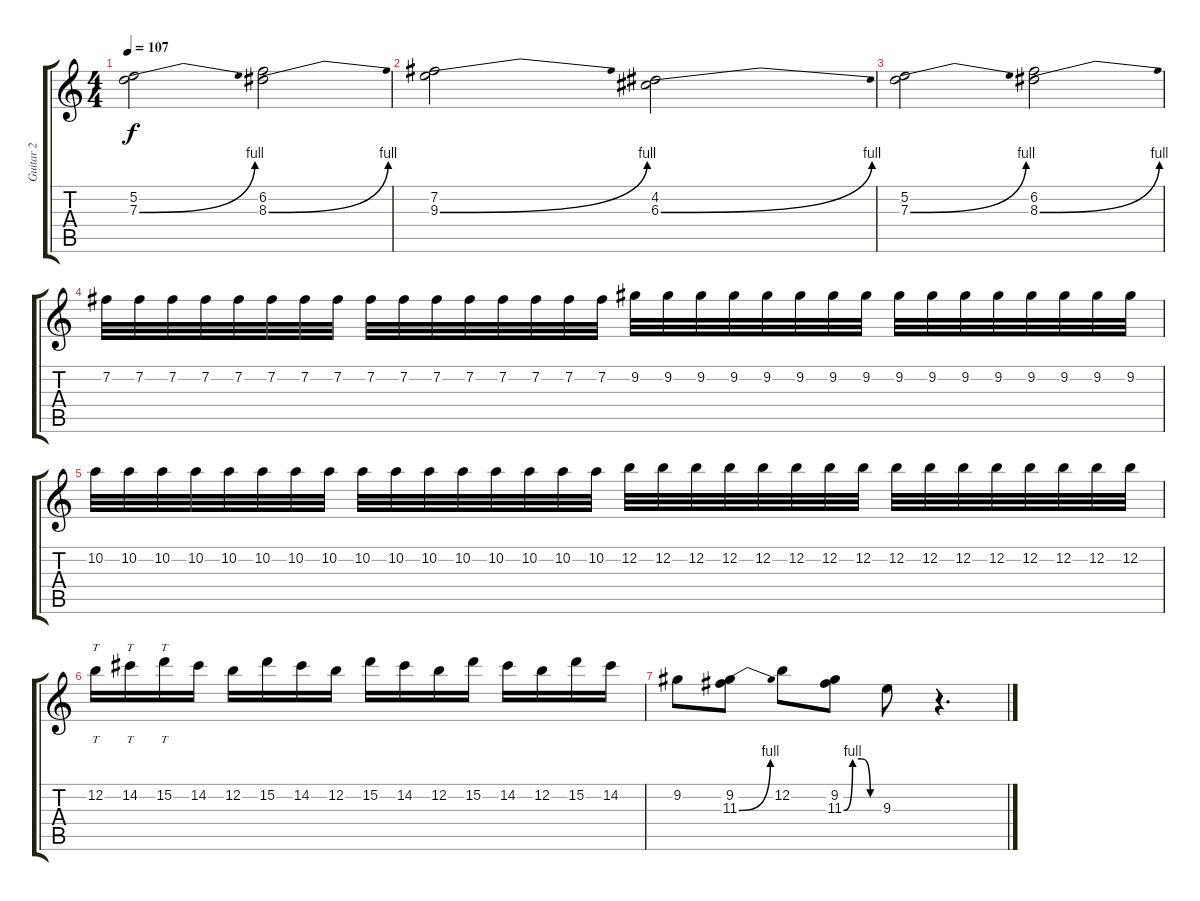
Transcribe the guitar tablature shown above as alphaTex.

\track ("Guitar 2" "Guitar 2") {instrument electricguitarclean}
\staff {score tabs}
\tuning (E4 B3 G3 D3 A2 D2) {hide}
\ts (4 4)
\tempo 107
\clef g2
\ks c
(5.2 7.3{be (bend 0 0 60 4)}).2{dy f} (6.2 8.3{be (bend 0 0 60 4)}).2 |
(7.2 9.3{be (bend 0 0 60 4)}).2{instrument distortionguitar} (4.2 6.3{be (bend 0 0 60 4)}).2 |
(5.2 7.3{be (bend 0 0 60 4)}).2 (6.2 8.3{be (bend 0 0 60 4)}).2 |
7.2.32 7.2.32 7.2.32 7.2.32 7.2.32 7.2.32 7.2.32 7.2.32 7.2.32 7.2.32 7.2.32 7.2.32 7.2.32 7.2.32 7.2.32 7.2.32 9.2.32 9.2.32 9.2.32 9.2.32 9.2.32 9.2.32 9.2.32 9.2.32 9.2.32 9.2.32 9.2.32 9.2.32 9.2.32 9.2.32 9.2.32 9.2.32 |
10.2.32 10.2.32 10.2.32 10.2.32 10.2.32 10.2.32 10.2.32 10.2.32 10.2.32 10.2.32 10.2.32 10.2.32 10.2.32 10.2.32 10.2.32 10.2.32 12.2.32 12.2.32 12.2.32 12.2.32 12.2.32 12.2.32 12.2.32 12.2.32 12.2.32 12.2.32 12.2.32 12.2.32 12.2.32 12.2.32 12.2.32 12.2.32 |
12.2.16{tt} 14.2.16{tt} 15.2.16{tt} 14.2.16 12.2.16 15.2.16 14.2.16 12.2.16 15.2.16 14.2.16 12.2.16 15.2.16 14.2.16 12.2.16 15.2.16 14.2.16 |
9.2.8 (9.2 11.3{be (bend 0 0 60 4)}).8 12.2.8 (9.2 11.3{be (custom 0 0 15 4 30 4 45 0 60 0)}).8 9.3.8 r.4{d}
